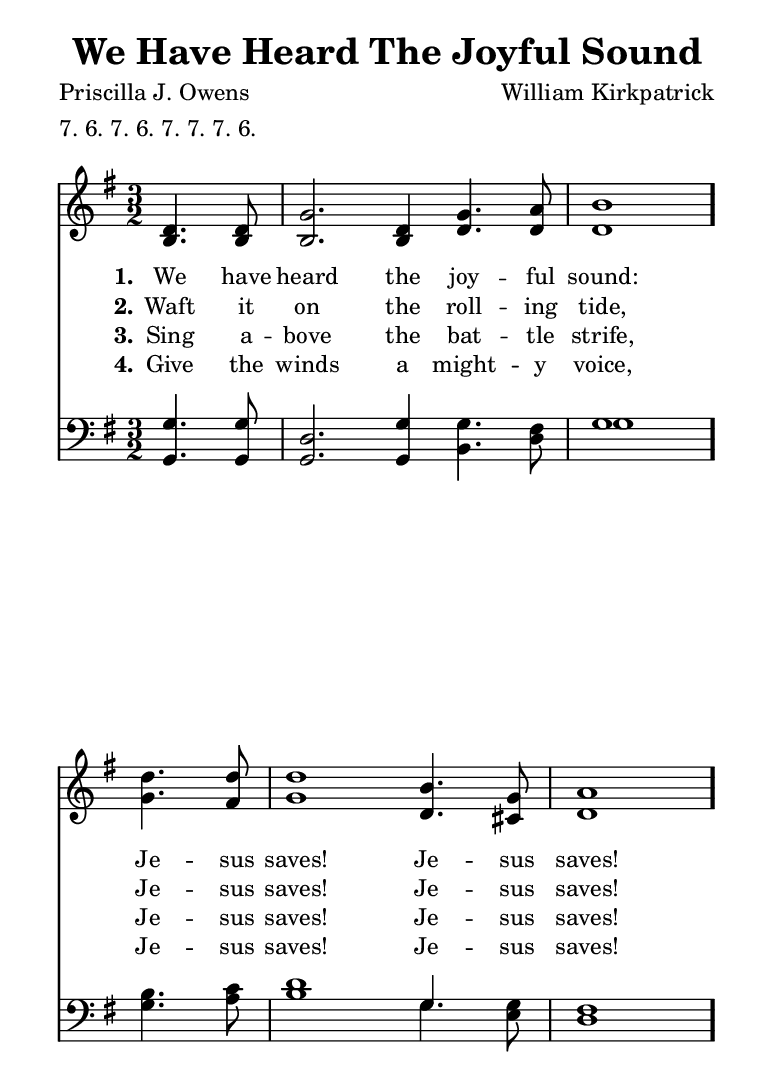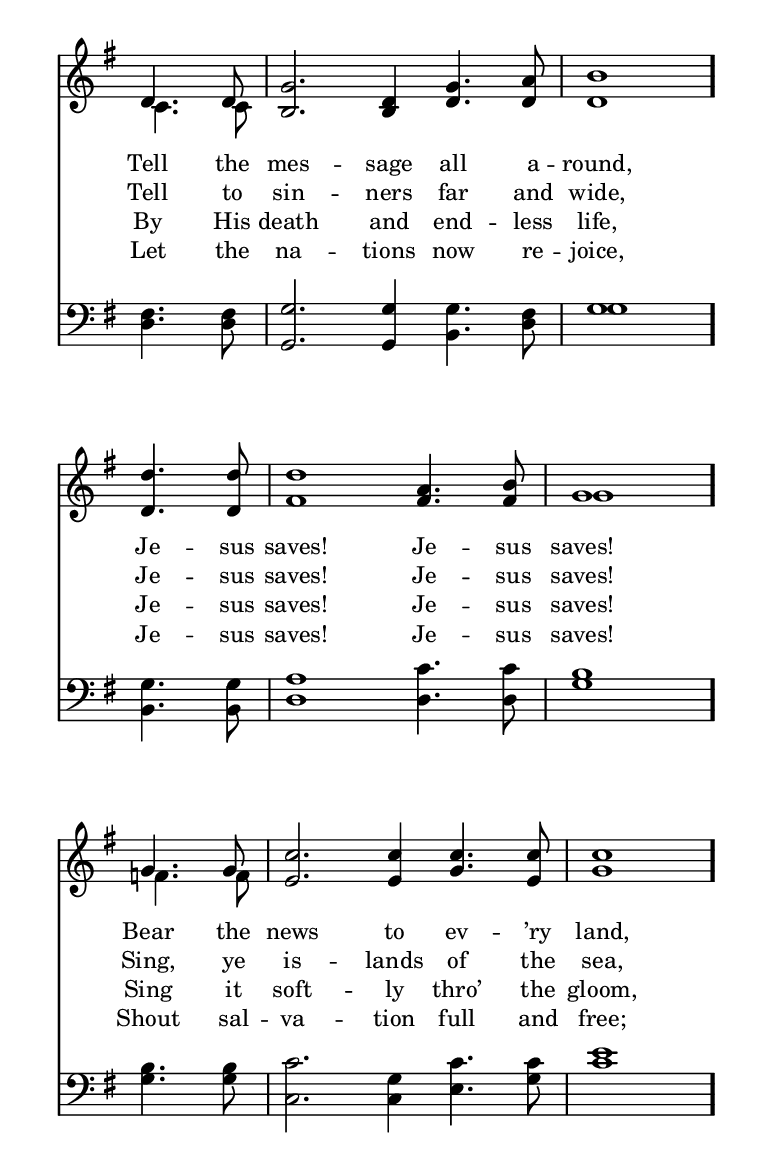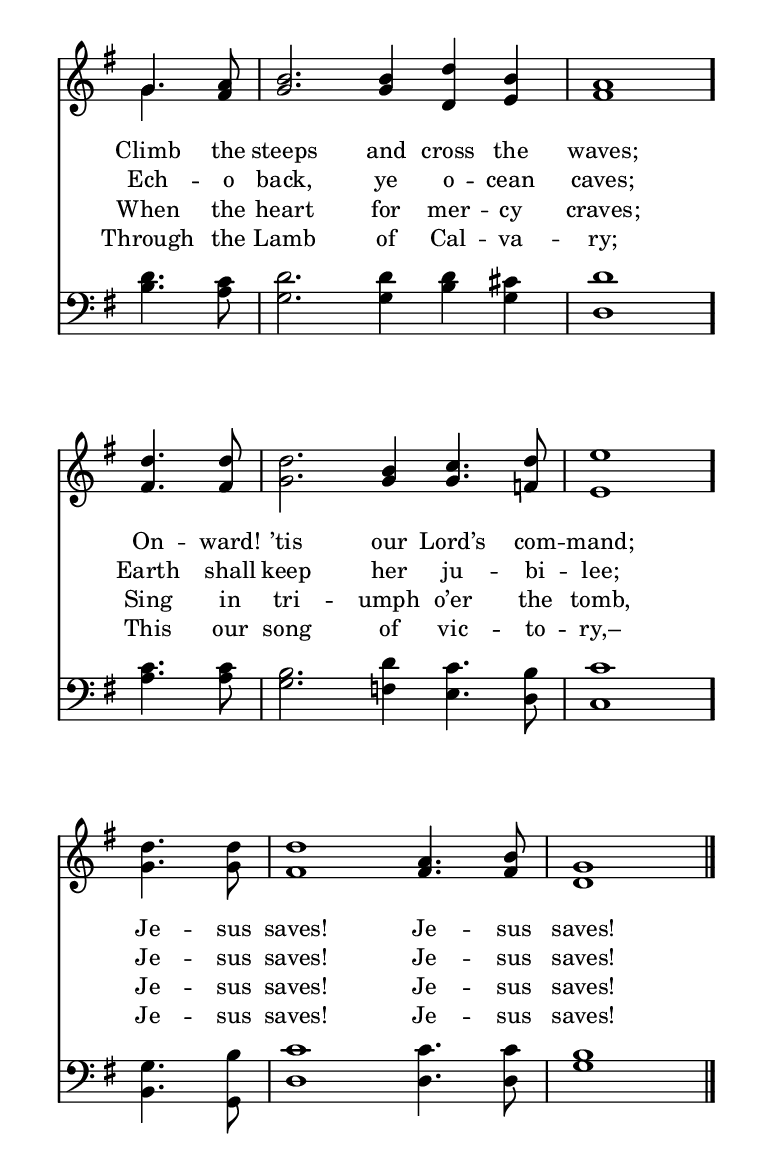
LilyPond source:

\include "common/global.ily"
\paper {
  \include "common/paper.ily"
}

\header{
  %gospel
  hymnnumber = "132"
  title = "We Have Heard The Joyful Sound"
  tunename = "Jesus Saves"
  meter = "7. 6. 7. 6. 7. 7. 7. 6."
  poet = "Priscilla J. Owens"
  composer = "William Kirkpatrick"
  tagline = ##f
}

% for fermata in MIDI
ta = { \tempo 2=80 }
tb = { \tempo 2=40 }

patternAA = { c4. c8 | c2. c4 c4. c8 | c1 }
patternAB = { c4. c8 | c2. c4 c4  c4 | c1 }

patternBA = { c4. c8 | c1 c4. c8 | c1 }

global = {
  \include "common/overrides.ily"
  \override Staff.TimeSignature.style = #'numbered
  \time 3/2
  \override Score.MetronomeMark.transparent = ##t % hide all fermata changes too
  \ta
  \key g \major
  \partial 2
  \autoBeamOff
}

notesSoprano = {
\global
\relative c' {

  \changePitch \patternAA { d d | g d g a | b }
  \changePitch \patternBA { d d | d b g | a }
  \changePitch \patternAA { d, d | g d g a | b }
  \changePitch \patternBA { d d | d a b | g }

  \changePitch \patternAA { g g | c c c c | c }
  \changePitch \patternAB { g a | b b d b | a }
  \changePitch \patternAA { d d | d b c d | e }
  \changePitch \patternBA { d d | d a b | g }

  \bar "|."

}
}

notesAlto = {
\global
\relative e' {

  \changePitch \patternAA { b b | b b d d | d }
  \changePitch \patternBA { g fis | g d cis | d }
  \changePitch \patternAA { c c | b b d d | d }
  \changePitch \patternBA { d d | fis fis fis | g }

  \changePitch \patternAA { f f | e e g e | g }
  \changePitch \patternAB { g fis | g g d e | fis }
  \changePitch \patternAA { fis fis | g g g f | e }
  \changePitch \patternBA { g g | fis fis fis | d }

}
}

notesTenor = {
\global
\relative a {

  \changePitch \patternAA { g g | d g g fis | g }
  \changePitch \patternBA { b c | d g, g | fis }
  \changePitch \patternAA { fis fis | g g g fis | g }
  \changePitch \patternBA { g g | a c c | b }

  \changePitch \patternAA { b b | c g c c | e }
  \changePitch \patternAB { d c | d d d cis | d }
  \changePitch \patternAA { c c | b d c b | c }
  \changePitch \patternBA { g b | c c c | b }

}
}

notesBass = {
\global
\relative f, {

  \changePitch \patternAA { g g | g g b d | g }
  \changePitch \patternBA { g a | b g e | d }
  \changePitch \patternAA { d d | g, g b d | g }
  \changePitch \patternBA { b, b | d d d | g }

  \changePitch \patternAA { g g | c, c e g | c }
  \changePitch \patternAB { b a | g g b g | d }
  \changePitch \patternAA { a' a | g f e d | c }
  \changePitch \patternBA { b g | d' d d | g }

}
}

wordsA = \lyricmode {
\set stanza = "1."

We have heard the joy -- ful sound: \bar "."
Je -- sus saves! Je -- sus saves! \bar "." \break
Tell the mes -- sage all a -- round, \bar "."
Je -- sus saves! Je -- sus saves! \bar "." \break
Bear the news to ev -- ’ry land, \bar "."
Climb the steeps and cross the waves; \bar "." \break
On -- ward! ’tis our Lord’s com -- mand; \bar "."
Je -- sus saves! Je -- sus saves! \bar "." \break

}

wordsB = \lyricmode {
\set stanza = "2."

Waft it on the roll -- ing tide,
Je -- sus saves! Je -- sus saves!
Tell to sin -- ners far and wide,
Je -- sus saves! Je -- sus saves!
Sing, ye is -- lands of the sea,
Ech -- o back, ye o -- cean caves;
Earth shall keep her ju -- bi -- lee;
Je -- sus saves! Je -- sus saves!

}

wordsC = \lyricmode {
\set stanza = "3."

Sing a -- bove the bat -- tle strife,
Je -- sus saves! Je -- sus saves!
By His death and end -- less life,
Je -- sus saves! Je -- sus saves!
Sing it soft -- ly thro’ the gloom,
When the heart for mer -- cy craves;
Sing in tri -- umph o’er the tomb,
Je -- sus saves! Je -- sus saves!

}

wordsD = \lyricmode {
\set stanza = "4."

Give the winds a might -- y voice,
Je -- sus saves! Je -- sus saves!
Let the na -- tions now re -- joice,
Je -- sus saves! Je -- sus saves!
Shout sal -- va -- tion full and free;
Through the Lamb of Cal -- va -- ry;
This our song of vic -- to -- ry,–
Je -- sus saves! Je -- sus saves!

}

\score {
  \context ChoirStaff <<
    \context Staff = upper <<
      \set Staff.autoBeaming = ##f
      \set ChoirStaff.systemStartDelimiter = #'SystemStartBar
      \set ChoirStaff.printPartCombineTexts = ##f
      \partcombine #'(2 . 9) \notesSoprano \notesAlto
      \context NullVoice = sopranos { \voiceOne << \notesSoprano >> }
      \context NullVoice = altos { \voiceTwo << \notesAlto >> }
      \context Lyrics = one   \lyricsto sopranos \wordsA
      \context Lyrics = two   \lyricsto sopranos \wordsB
      \context Lyrics = three \lyricsto sopranos \wordsC
      \context Lyrics = four  \lyricsto sopranos \wordsD
    >>
    \context Staff = men <<
      \set Staff.autoBeaming = ##f
      \clef bass
      \set ChoirStaff.printPartCombineTexts = ##f
      \partcombine #'(2 . 9) \notesTenor \notesBass
      \context NullVoice = tenors { \voiceOne << \notesTenor >> }
      \context NullVoice = basses { \voiceTwo << \notesBass >> }
    >>
  >>
  \layout {
    \include "common/layout.ily"
  }
  \midi{
    \include "common/midi.ily"
  }
}

\version "2.19.49"  % necessary for upgrading to future LilyPond versions.

% vi:set et ts=2 sw=2 ai nocindent syntax=lilypond:
